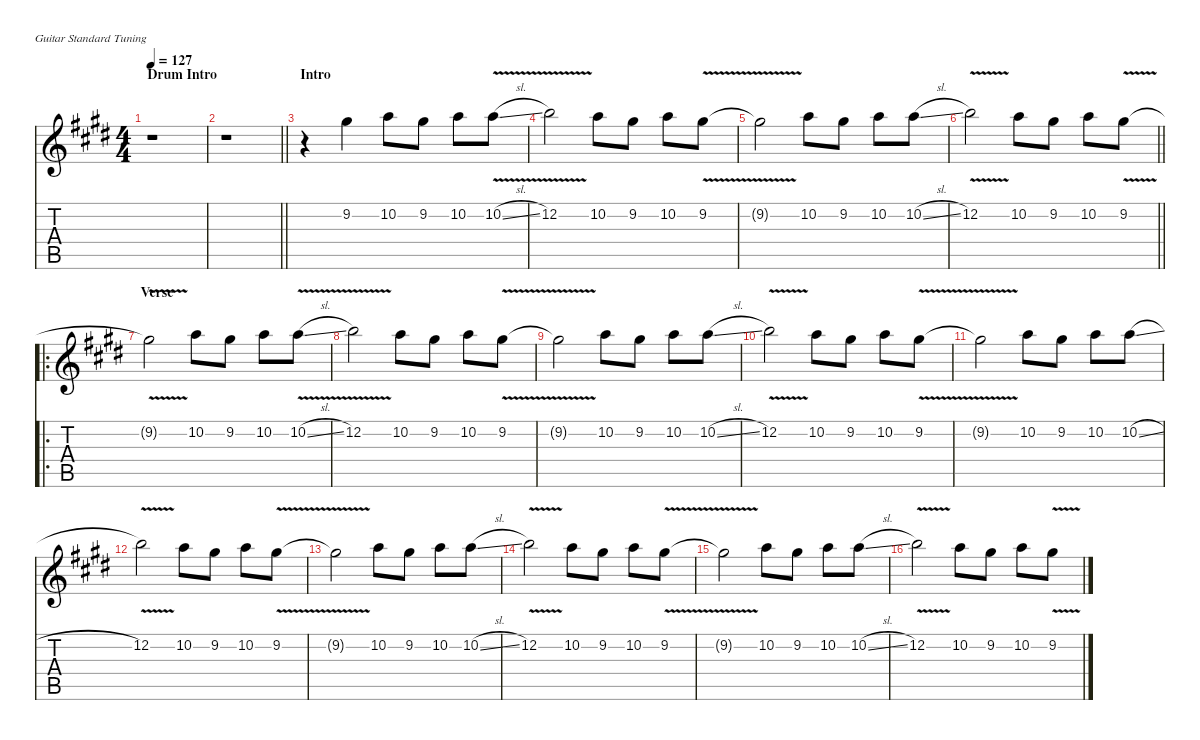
\defaultSystemsLayout 4
\hideDynamics
\bracketExtendMode nobrackets
\singleTrackTrackNamePolicy hidden
\multiTrackTrackNamePolicy hidden
\otherSystemsTrackNameOrientation horizontal
\track ("Brian Jones" "od.guit.") {defaultSystemsLayout 8 instrument overdrivenguitar}
\staff {score tabs}
\tuning (E4 B3 G3 D3 A2 E2)
\ts (4 4)
\beaming (8 2 2 2 2)
\section ("" "Drum Intro")
\tempo 127
\clef g2
\ks e
r.1{dy f instrument overdrivenguitar beam Down} |
\barLineRight lightlight
r.1{beam Down} |
\section ("" "Intro")
r.4{beam Down} 9.2{acc #}.4{beam Down} 10.2{acc forcenatural}.8{beam Down} 9.2{acc #}.8{beam Down} 10.2{acc forcenatural}.8{beam Down} 10.2{v sl acc forcenatural}.8{beam Down} |
12.2{v acc forcenatural}.2{beam Down} 10.2{acc forcenatural}.8{beam Down} 9.2{acc #}.8{beam Down} 10.2{acc forcenatural}.8{beam Down} 9.2{v acc #}.8{beam Down} |
9.2{v t acc #}.2{beam Down} 10.2{acc forcenatural}.8{beam Down} 9.2{acc #}.8{beam Down} 10.2{acc forcenatural}.8{beam Down} 10.2{sl acc forcenatural}.8{beam Down} |
\barLineRight lightlight
12.2{v acc forcenatural}.2{beam Down} 10.2{acc forcenatural}.8{beam Down} 9.2{acc #}.8{beam Down} 10.2{acc forcenatural}.8{beam Down} 9.2{v acc #}.8{beam Down} |
\ro
\section ("" "Verse")
9.2{v t acc #}.2{beam Down} 10.2{acc forcenatural}.8{beam Down} 9.2{acc #}.8{beam Down} 10.2{acc forcenatural}.8{beam Down} 10.2{v sl acc forcenatural}.8{beam Down} |
12.2{v acc forcenatural}.2{beam Down} 10.2{acc forcenatural}.8{beam Down} 9.2{acc #}.8{beam Down} 10.2{acc forcenatural}.8{beam Down} 9.2{v acc #}.8{beam Down} |
9.2{v t acc #}.2{beam Down} 10.2{acc forcenatural}.8{beam Down} 9.2{acc #}.8{beam Down} 10.2{acc forcenatural}.8{beam Down} 10.2{sl acc forcenatural}.8{beam Down} |
12.2{v acc forcenatural}.2{beam Down} 10.2{acc forcenatural}.8{beam Down} 9.2{acc #}.8{beam Down} 10.2{acc forcenatural}.8{beam Down} 9.2{v acc #}.8{beam Down} |
9.2{v t acc #}.2{beam Down} 10.2{acc forcenatural}.8{beam Down} 9.2{acc #}.8{beam Down} 10.2{acc forcenatural}.8{beam Down} 10.2{sl acc forcenatural}.8{beam Down} |
12.2{v acc forcenatural}.2{beam Down} 10.2{acc forcenatural}.8{beam Down} 9.2{acc #}.8{beam Down} 10.2{acc forcenatural}.8{beam Down} 9.2{v acc #}.8{beam Down} |
9.2{v t acc #}.2{beam Down} 10.2{acc forcenatural}.8{beam Down} 9.2{acc #}.8{beam Down} 10.2{acc forcenatural}.8{beam Down} 10.2{sl acc forcenatural}.8{beam Down} |
12.2{v acc forcenatural}.2{beam Down} 10.2{acc forcenatural}.8{beam Down} 9.2{acc #}.8{beam Down} 10.2{acc forcenatural}.8{beam Down} 9.2{v acc #}.8{beam Down} |
9.2{v t acc #}.2{beam Down} 10.2{acc forcenatural}.8{beam Down} 9.2{acc #}.8{beam Down} 10.2{acc forcenatural}.8{beam Down} 10.2{sl acc forcenatural}.8{beam Down} |
12.2{v acc forcenatural}.2{beam Down} 10.2{acc forcenatural}.8{beam Down} 9.2{acc #}.8{beam Down} 10.2{acc forcenatural}.8{beam Down} 9.2{v acc #}.8{beam Down}
